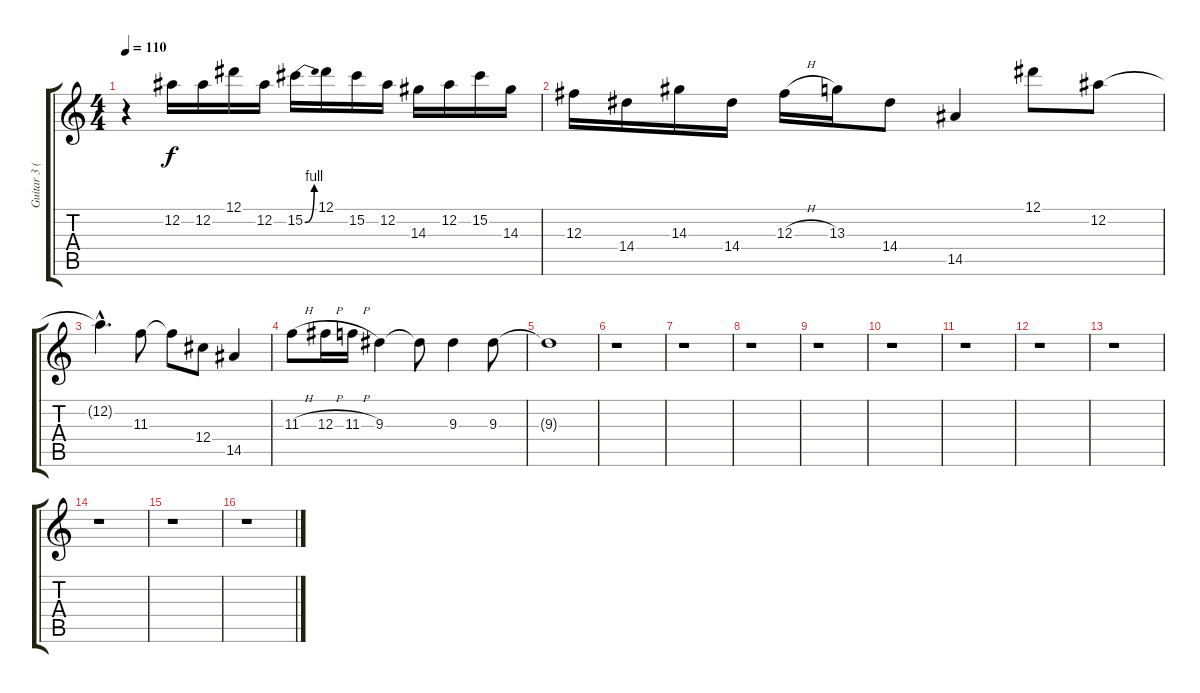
\track ("Guitar 3 (solo)" "Guitar 3 (") {instrument electricguitarjazz}
\staff {score tabs}
\tuning (Eb4 Bb3 Gb3 Db3 Ab2 Eb2) {hide}
\ts (4 4)
\tempo 110
\clef g2
\ks c
r.4{dy f} 12.2.16 12.2.16 12.1.16 12.2.16 15.2{be (bend 0 0 60 4)}.16 12.1.16 15.2.16 12.2.16 14.3.16 12.2.16 15.2.16 14.3.16 |
12.3.16 14.4.16 14.3.16 14.4.16 12.3{h}.16 13.3.16 14.4.8 14.5.4 12.1.8 12.2.8 |
12.2{hac t}.4{d} 11.3.8 11.3{t}.8 12.4.8 14.5.4 |
11.3{h}.8 12.3{h}.16 11.3{h}.16 9.3.4 9.3{t}.8 9.3.4 9.3.8 |
9.3{t}.1 |
r.1 |
r.1 |
r.1 |
r.1 |
r.1 |
r.1 |
r.1 |
r.1 |
r.1 |
r.1 |
r.1
